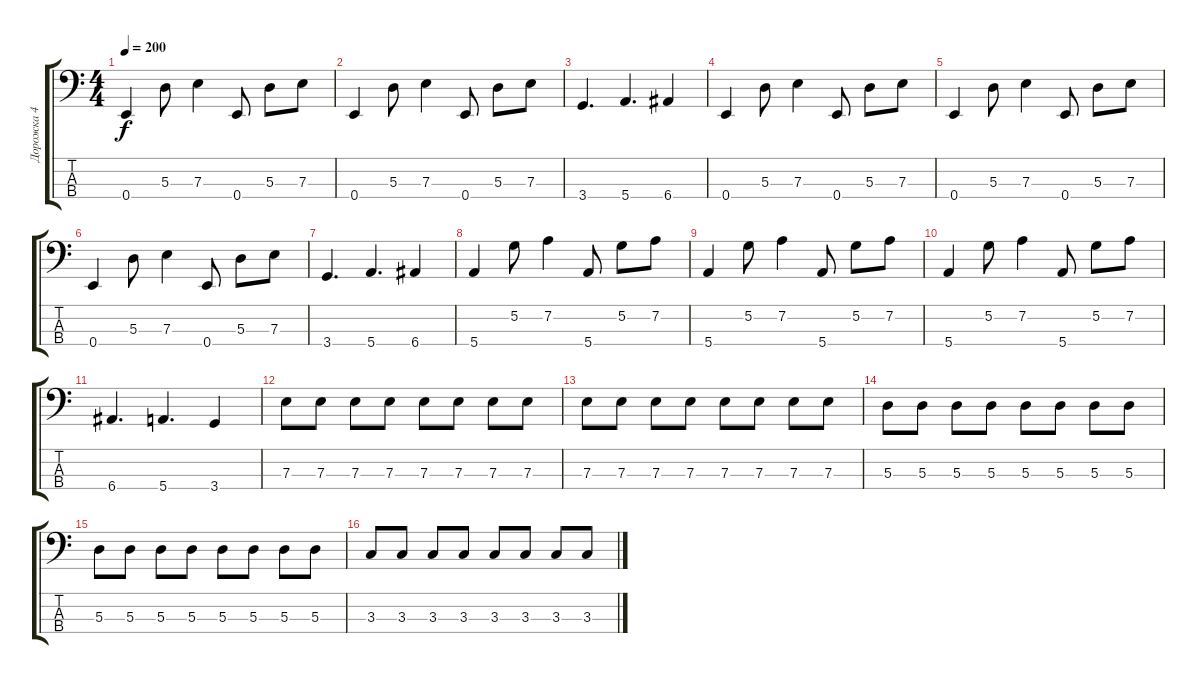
\track ("Дорожка 4" "Дорожка 4") {instrument electricbassfinger}
\staff {score tabs}
\tuning (G2 D2 A1 E1) {hide}
\ts (4 4)
\tempo 200
\clef f4
\ks c
0.4.4{dy f} 5.3.8 7.3.4 0.4.8 5.3.8 7.3.8 |
0.4.4 5.3.8 7.3.4 0.4.8 5.3.8 7.3.8 |
3.4.4{d} 5.4.4{d} 6.4.4 |
0.4.4 5.3.8 7.3.4 0.4.8 5.3.8 7.3.8 |
0.4.4 5.3.8 7.3.4 0.4.8 5.3.8 7.3.8 |
0.4.4 5.3.8 7.3.4 0.4.8 5.3.8 7.3.8 |
3.4.4{d} 5.4.4{d} 6.4.4 |
5.4.4 5.2.8 7.2.4 5.4.8 5.2.8 7.2.8 |
5.4.4 5.2.8 7.2.4 5.4.8 5.2.8 7.2.8 |
5.4.4 5.2.8 7.2.4 5.4.8 5.2.8 7.2.8 |
6.4.4{d} 5.4.4{d} 3.4.4 |
7.3.8 7.3.8 7.3.8 7.3.8 7.3.8 7.3.8 7.3.8 7.3.8 |
7.3.8 7.3.8 7.3.8 7.3.8 7.3.8 7.3.8 7.3.8 7.3.8 |
5.3.8 5.3.8 5.3.8 5.3.8 5.3.8 5.3.8 5.3.8 5.3.8 |
5.3.8 5.3.8 5.3.8 5.3.8 5.3.8 5.3.8 5.3.8 5.3.8 |
3.3.8 3.3.8 3.3.8 3.3.8 3.3.8 3.3.8 3.3.8 3.3.8
